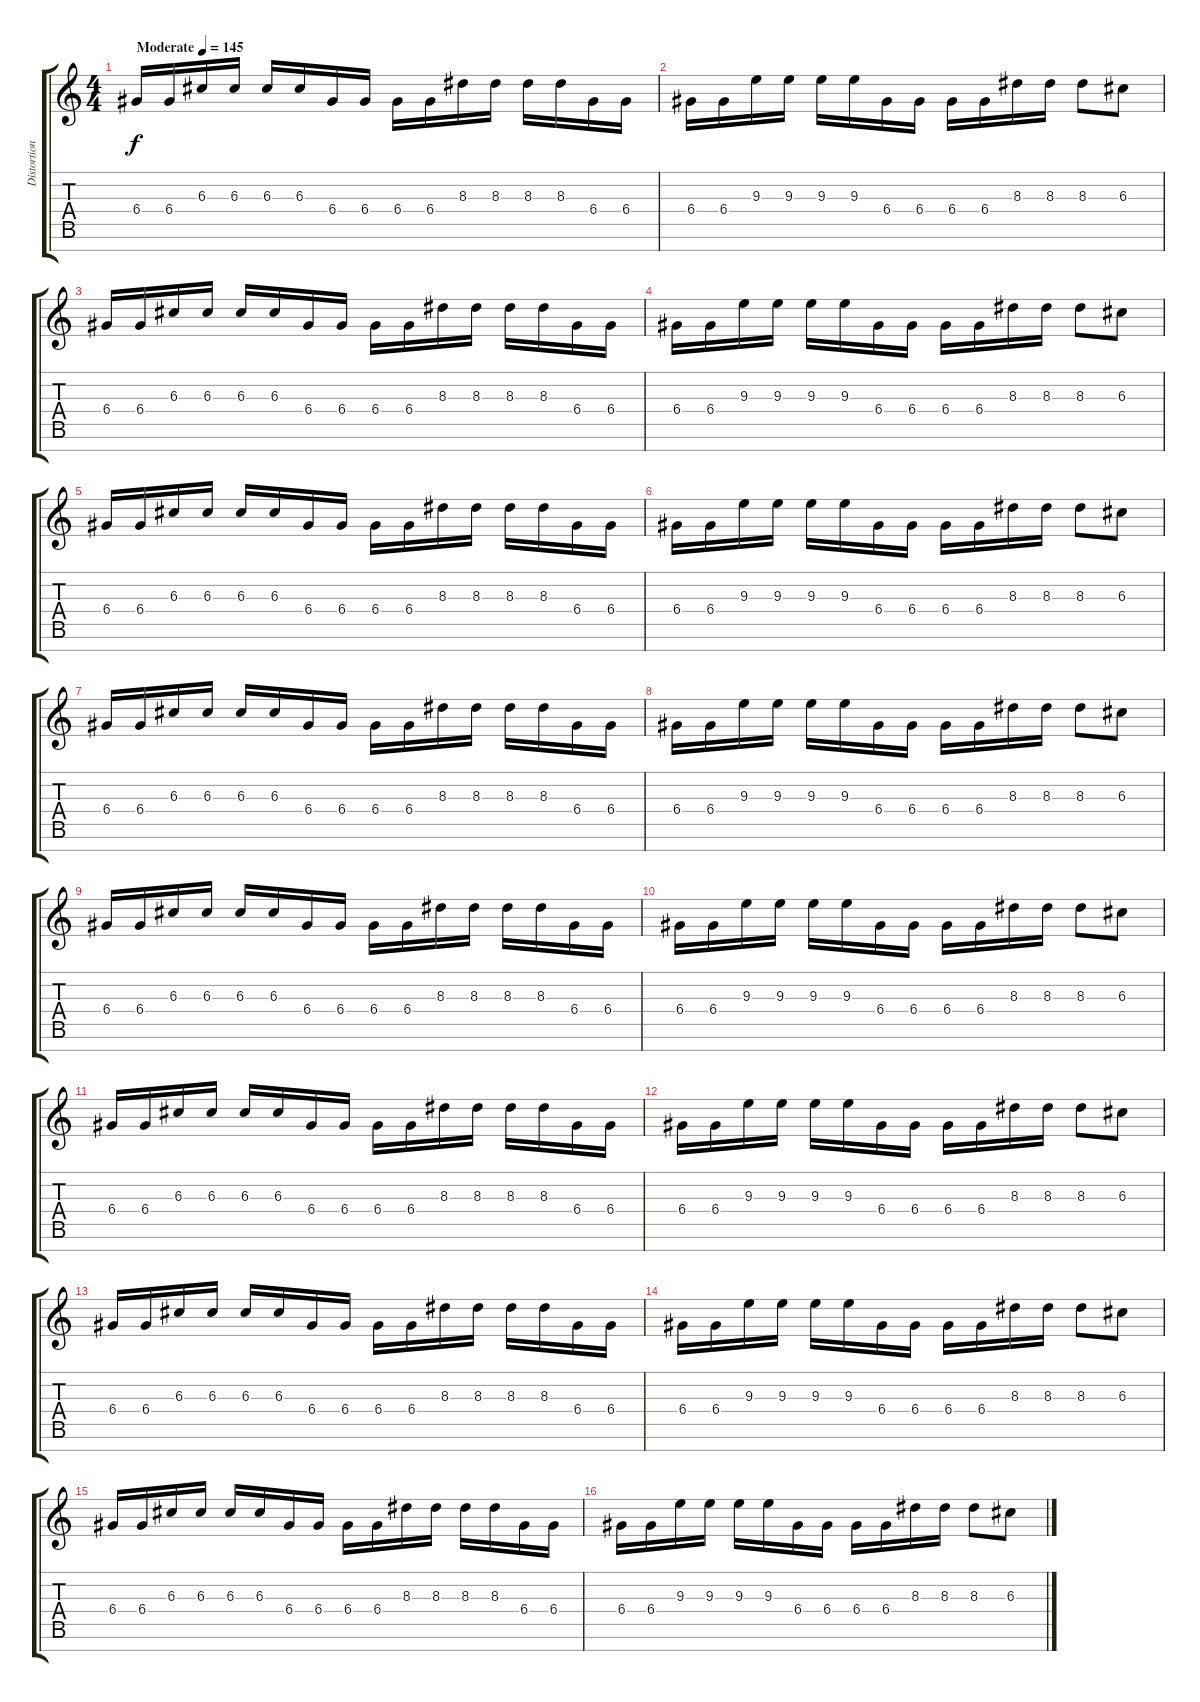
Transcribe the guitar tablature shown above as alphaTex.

\track ("Distortion Guitar 1" "Distortion") {instrument distortionguitar}
\staff {score tabs}
\tuning (E4 B3 G3 D3 A2 E2 B1) {hide}
\ts (4 4)
\tempo (145 "Moderate")
\clef g2
\ks c
6.4.16{dy f instrument distortionguitar} 6.4.16 6.3.16 6.3.16 6.3.16 6.3.16 6.4.16 6.4.16 6.4.16 6.4.16 8.3.16 8.3.16 8.3.16 8.3.16 6.4.16 6.4.16 |
6.4.16 6.4.16 9.3.16 9.3.16 9.3.16 9.3.16 6.4.16 6.4.16 6.4.16 6.4.16 8.3.16 8.3.16 8.3.8 6.3.8 |
6.4.16 6.4.16 6.3.16 6.3.16 6.3.16 6.3.16 6.4.16 6.4.16 6.4.16 6.4.16 8.3.16 8.3.16 8.3.16 8.3.16 6.4.16 6.4.16 |
6.4.16 6.4.16 9.3.16 9.3.16 9.3.16 9.3.16 6.4.16 6.4.16 6.4.16 6.4.16 8.3.16 8.3.16 8.3.8 6.3.8 |
6.4.16 6.4.16 6.3.16 6.3.16 6.3.16 6.3.16 6.4.16 6.4.16 6.4.16 6.4.16 8.3.16 8.3.16 8.3.16 8.3.16 6.4.16 6.4.16 |
6.4.16 6.4.16 9.3.16 9.3.16 9.3.16 9.3.16 6.4.16 6.4.16 6.4.16 6.4.16 8.3.16 8.3.16 8.3.8 6.3.8 |
6.4.16 6.4.16 6.3.16 6.3.16 6.3.16 6.3.16 6.4.16 6.4.16 6.4.16 6.4.16 8.3.16 8.3.16 8.3.16 8.3.16 6.4.16 6.4.16 |
6.4.16 6.4.16 9.3.16 9.3.16 9.3.16 9.3.16 6.4.16 6.4.16 6.4.16 6.4.16 8.3.16 8.3.16 8.3.8 6.3.8 |
6.4.16 6.4.16 6.3.16 6.3.16 6.3.16 6.3.16 6.4.16 6.4.16 6.4.16 6.4.16 8.3.16 8.3.16 8.3.16 8.3.16 6.4.16 6.4.16 |
6.4.16 6.4.16 9.3.16 9.3.16 9.3.16 9.3.16 6.4.16 6.4.16 6.4.16 6.4.16 8.3.16 8.3.16 8.3.8 6.3.8 |
6.4.16 6.4.16 6.3.16 6.3.16 6.3.16 6.3.16 6.4.16 6.4.16 6.4.16 6.4.16 8.3.16 8.3.16 8.3.16 8.3.16 6.4.16 6.4.16 |
6.4.16 6.4.16 9.3.16 9.3.16 9.3.16 9.3.16 6.4.16 6.4.16 6.4.16 6.4.16 8.3.16 8.3.16 8.3.8 6.3.8 |
6.4.16 6.4.16 6.3.16 6.3.16 6.3.16 6.3.16 6.4.16 6.4.16 6.4.16 6.4.16 8.3.16 8.3.16 8.3.16 8.3.16 6.4.16 6.4.16 |
6.4.16 6.4.16 9.3.16 9.3.16 9.3.16 9.3.16 6.4.16 6.4.16 6.4.16 6.4.16 8.3.16 8.3.16 8.3.8 6.3.8 |
6.4.16 6.4.16 6.3.16 6.3.16 6.3.16 6.3.16 6.4.16 6.4.16 6.4.16 6.4.16 8.3.16 8.3.16 8.3.16 8.3.16 6.4.16 6.4.16 |
6.4.16 6.4.16 9.3.16 9.3.16 9.3.16 9.3.16 6.4.16 6.4.16 6.4.16 6.4.16 8.3.16 8.3.16 8.3.8 6.3.8
